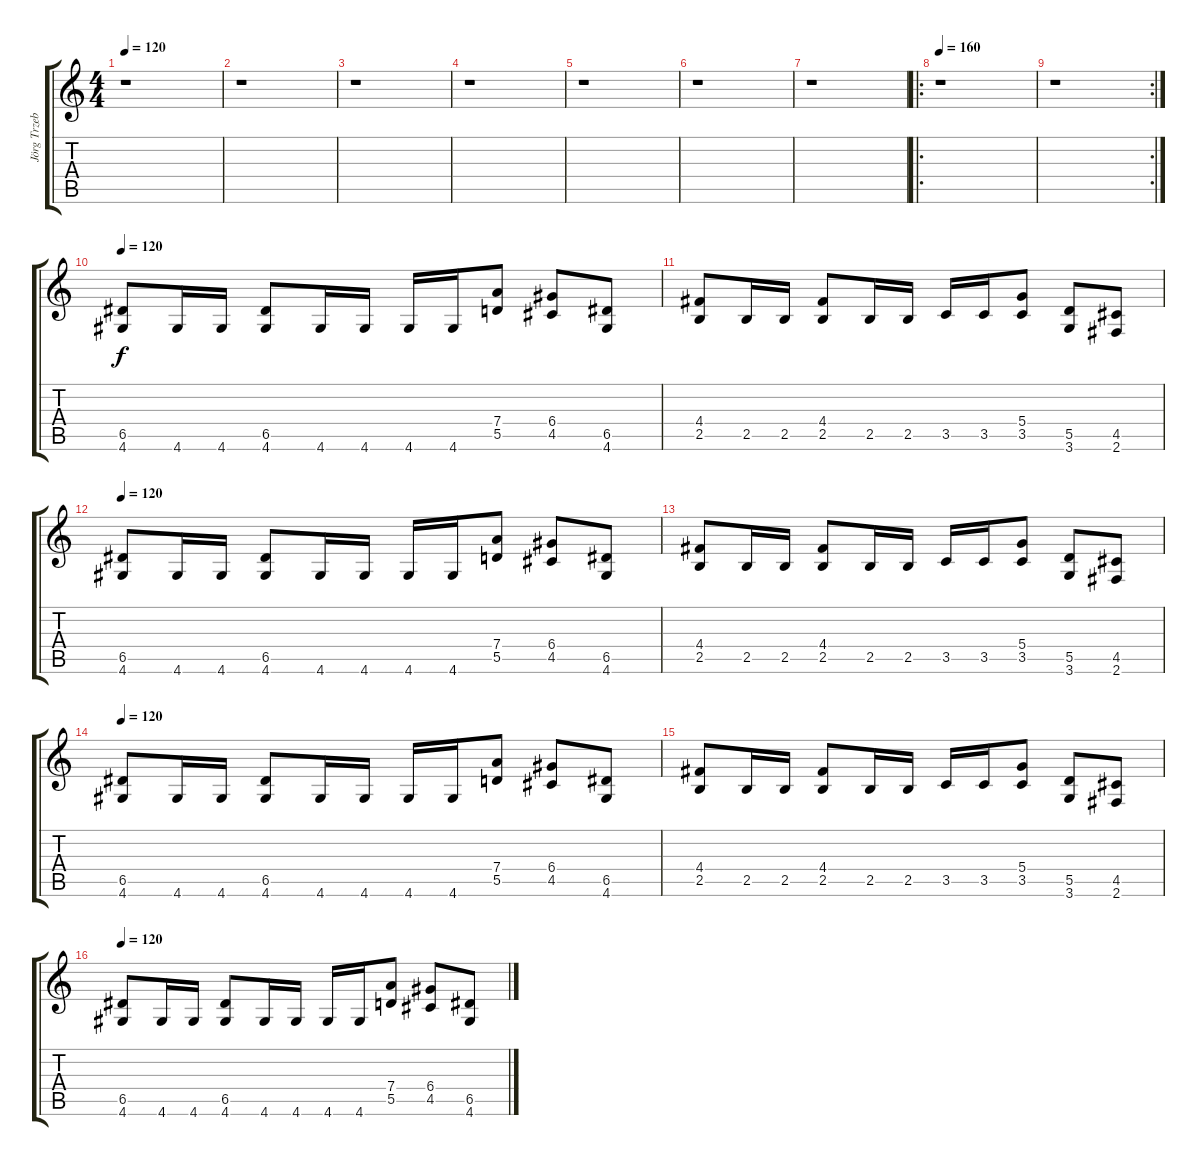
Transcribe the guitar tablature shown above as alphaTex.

\track ("Jörg Trzebiatowsky" "Jörg Trzeb") {instrument overdrivenguitar}
\staff {score tabs}
\tuning (E4 B3 G3 D3 A2 E2) {hide}
\ts (4 4)
\tempo 120
\clef g2
\ks c
r.1{dy f} |
r.1 |
r.1 |
r.1 |
r.1 |
r.1 |
r.1 |
\ro
\tempo 160
r.1 |
\rc 2
r.1 |
\tempo 120
(6.5 4.6).8 4.6.16 4.6.16 (6.5 4.6).8 4.6.16 4.6.16 4.6.16 4.6.16 (7.4 5.5).8 (6.4 4.5).8 (6.5 4.6).8 |
(4.4 2.5).8 2.5.16 2.5.16 (4.4 2.5).8 2.5.16 2.5.16 3.5.16 3.5.16 (5.4 3.5).8 (5.5 3.6).8 (4.5 2.6).8 |
\tempo 120
(6.5 4.6).8 4.6.16 4.6.16 (6.5 4.6).8 4.6.16 4.6.16 4.6.16 4.6.16 (7.4 5.5).8 (6.4 4.5).8 (6.5 4.6).8 |
(4.4 2.5).8 2.5.16 2.5.16 (4.4 2.5).8 2.5.16 2.5.16 3.5.16 3.5.16 (5.4 3.5).8 (5.5 3.6).8 (4.5 2.6).8 |
\tempo 120
(6.5 4.6).8 4.6.16 4.6.16 (6.5 4.6).8 4.6.16 4.6.16 4.6.16 4.6.16 (7.4 5.5).8 (6.4 4.5).8 (6.5 4.6).8 |
(4.4 2.5).8 2.5.16 2.5.16 (4.4 2.5).8 2.5.16 2.5.16 3.5.16 3.5.16 (5.4 3.5).8 (5.5 3.6).8 (4.5 2.6).8 |
\tempo 120
(6.5 4.6).8 4.6.16 4.6.16 (6.5 4.6).8 4.6.16 4.6.16 4.6.16 4.6.16 (7.4 5.5).8 (6.4 4.5).8 (6.5 4.6).8
